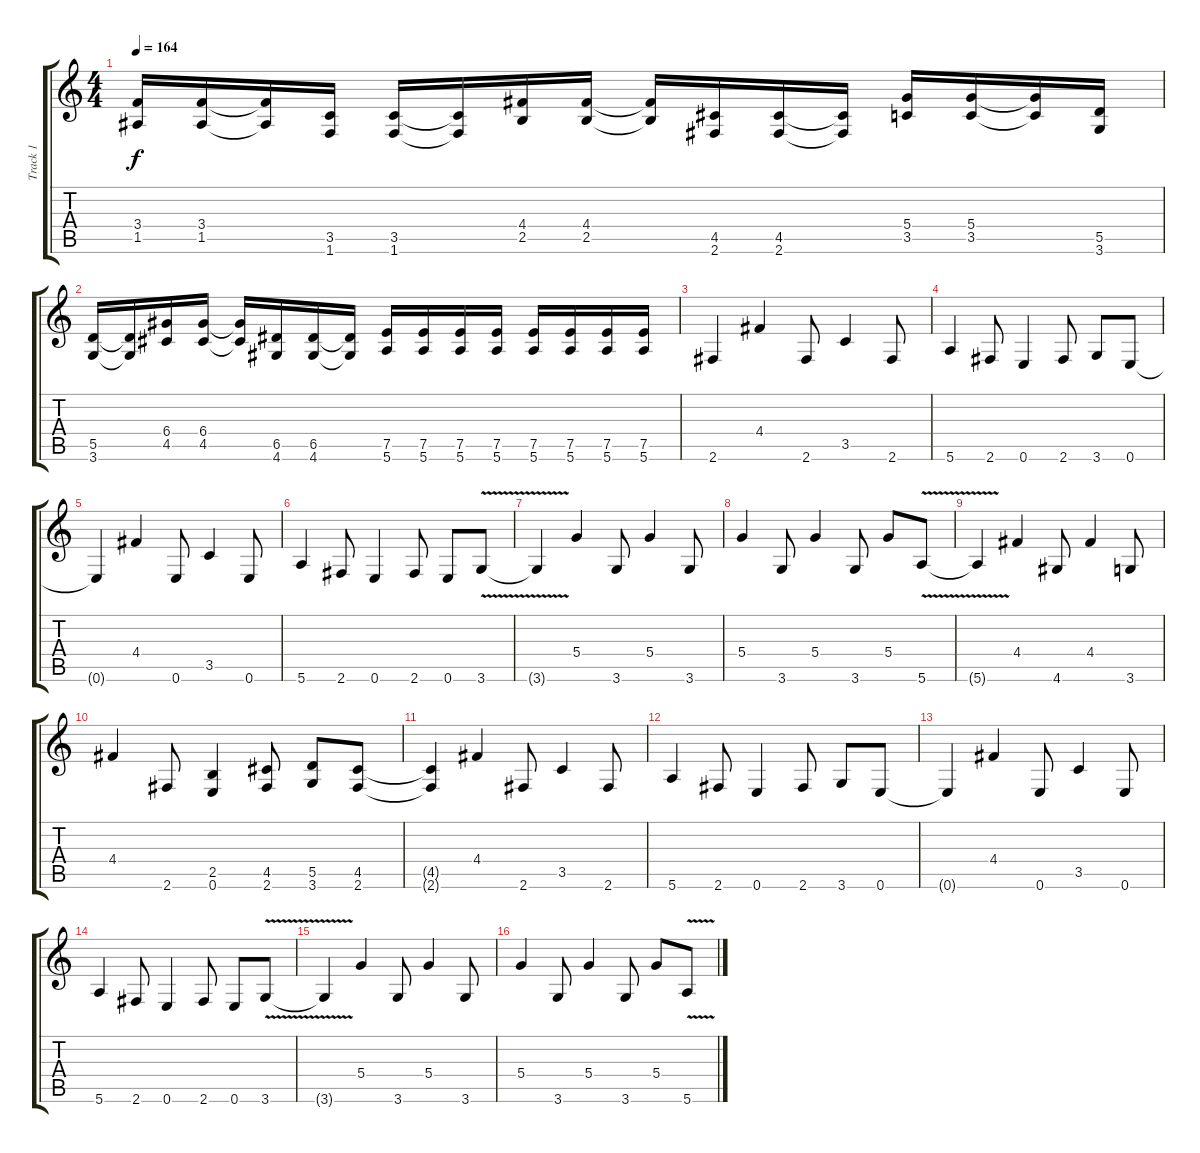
\track ("Track 1" "Track 1") {instrument distortionguitar}
\staff {score tabs}
\tuning (E4 B3 G3 D3 A2 E2) {hide}
\ts (4 4)
\tempo 164
\clef g2
\ks c
(3.4 1.5).16{dy f} (3.4 1.5).16 (3.4{t} 1.5{t}).16 (3.5 1.6).16 (3.5 1.6).16 (3.5{t} 1.6{t}).16 (4.4 2.5).16 (4.4 2.5).16 (4.4{t} 2.5{t}).16 (4.5 2.6).16 (4.5 2.6).16 (4.5{t} 2.6{t}).16 (5.4 3.5).16 (5.4 3.5).16 (5.4{t} 3.5{t}).16 (5.5 3.6).16 |
(5.5 3.6).16 (5.5{t} 3.6{t}).16 (6.4 4.5).16 (6.4 4.5).16 (6.4{t} 4.5{t}).16 (6.5 4.6).16 (6.5 4.6).16 (6.5{t} 4.6{t}).16 (7.5 5.6).16 (7.5 5.6).16 (7.5 5.6).16 (7.5 5.6).16 (7.5 5.6).16 (7.5 5.6).16 (7.5 5.6).16 (7.5 5.6).16 |
2.6.4 4.4.4 2.6.8 3.5.4 2.6.8 |
5.6.4 2.6.8 0.6.4 2.6.8 3.6.8 0.6.8 |
0.6{t}.4 4.4.4 0.6.8 3.5.4 0.6.8 |
5.6.4 2.6.8 0.6.4 2.6.8 0.6.8 3.6{v}.8 |
3.6{t}.4 5.4.4 3.6.8 5.4.4 3.6.8 |
5.4.4 3.6.8 5.4.4 3.6.8 5.4.8 5.6{v}.8 |
5.6{t}.4 4.4.4 4.6.8 4.4.4 3.6.8 |
4.4.4 2.6.8 (2.5 0.6).4 (4.5 2.6).8 (5.5 3.6).8 (4.5 2.6).8 |
(4.5{t} 2.6{t}).4 4.4.4 2.6.8 3.5.4 2.6.8 |
5.6.4 2.6.8 0.6.4 2.6.8 3.6.8 0.6.8 |
0.6{t}.4 4.4.4 0.6.8 3.5.4 0.6.8 |
5.6.4 2.6.8 0.6.4 2.6.8 0.6.8 3.6{v}.8 |
3.6{t}.4 5.4.4 3.6.8 5.4.4 3.6.8 |
5.4.4 3.6.8 5.4.4 3.6.8 5.4.8 5.6{v}.8
